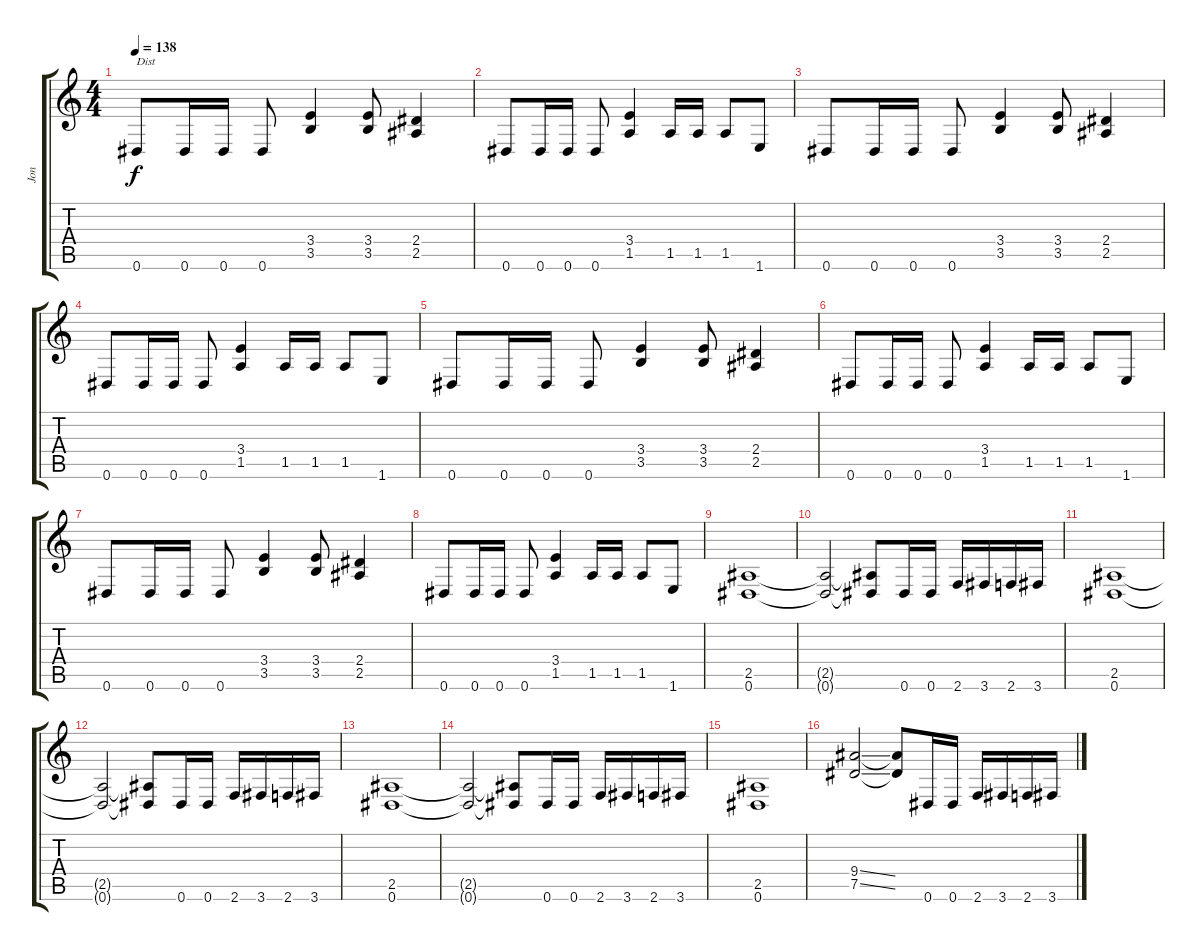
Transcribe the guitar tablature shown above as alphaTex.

\track ("Jon" "Jon") {instrument distortionguitar}
\staff {score tabs}
\tuning (Eb4 Bb3 Gb3 Db3 Ab2 Eb2) {hide}
\ts (4 4)
\tempo 138
\clef g2
\ks c
0.6.8{txt "Dist" dy f volume 13 instrument distortionguitar} 0.6.16 0.6.16 0.6.8 (3.4 3.5).4 (3.4 3.5).8 (2.4 2.5).4 |
0.6.8 0.6.16 0.6.16 0.6.8 (3.4 1.5).4 1.5.16 1.5.16 1.5.8 1.6.8 |
0.6.8 0.6.16 0.6.16 0.6.8 (3.4 3.5).4 (3.4 3.5).8 (2.4 2.5).4 |
0.6.8 0.6.16 0.6.16 0.6.8 (3.4 1.5).4 1.5.16 1.5.16 1.5.8 1.6.8 |
0.6.8 0.6.16 0.6.16 0.6.8 (3.4 3.5).4 (3.4 3.5).8 (2.4 2.5).4 |
0.6.8 0.6.16 0.6.16 0.6.8 (3.4 1.5).4 1.5.16 1.5.16 1.5.8 1.6.8 |
0.6.8 0.6.16 0.6.16 0.6.8 (3.4 3.5).4 (3.4 3.5).8 (2.4 2.5).4 |
0.6.8 0.6.16 0.6.16 0.6.8 (3.4 1.5).4 1.5.16 1.5.16 1.5.8 1.6.8 |
(2.5 0.6).1 |
(2.5{t} 0.6{t}).2 (2.5{t} 0.6{t}).8 0.6.16 0.6.16 2.6.16 3.6.16 2.6.16 3.6.16 |
(2.5 0.6).1 |
(2.5{t} 0.6{t}).2 (2.5{t} 0.6{t}).8 0.6.16 0.6.16 2.6.16 3.6.16 2.6.16 3.6.16 |
(2.5 0.6).1 |
(2.5{t} 0.6{t}).2 (2.5{t} 0.6{t}).8 0.6.16 0.6.16 2.6.16 3.6.16 2.6.16 3.6.16 |
(2.5 0.6).1 |
(9.4{ss} 7.5{ss}).2 (9.4{t} 7.5{t}).8 0.6.16 0.6.16 2.6.16 3.6.16 2.6.16 3.6.16
